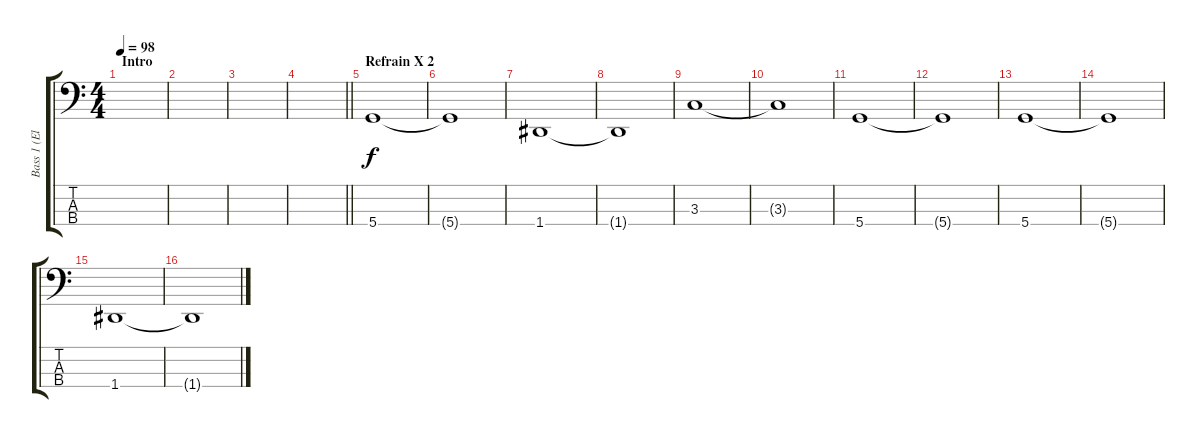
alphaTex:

\track ("Bass 1 (ElBass)" "Bass 1 (El") {instrument electricbassfinger}
\staff {score tabs}
\tuning (G2 D2 A1 D1) {hide}
\ts (4 4)
\section ("" "Intro")
\tempo 98
\clef f4
\ks c
|
|
|
\barLineRight lightlight
|
\section ("" "Refrain X 2")
5.4.1 |
5.4{t}.1 |
1.4.1 |
1.4{t}.1 |
3.3.1 |
3.3{t}.1 |
5.4.1 |
5.4{t}.1 |
5.4.1 |
5.4{t}.1 |
1.4.1 |
1.4{t}.1
